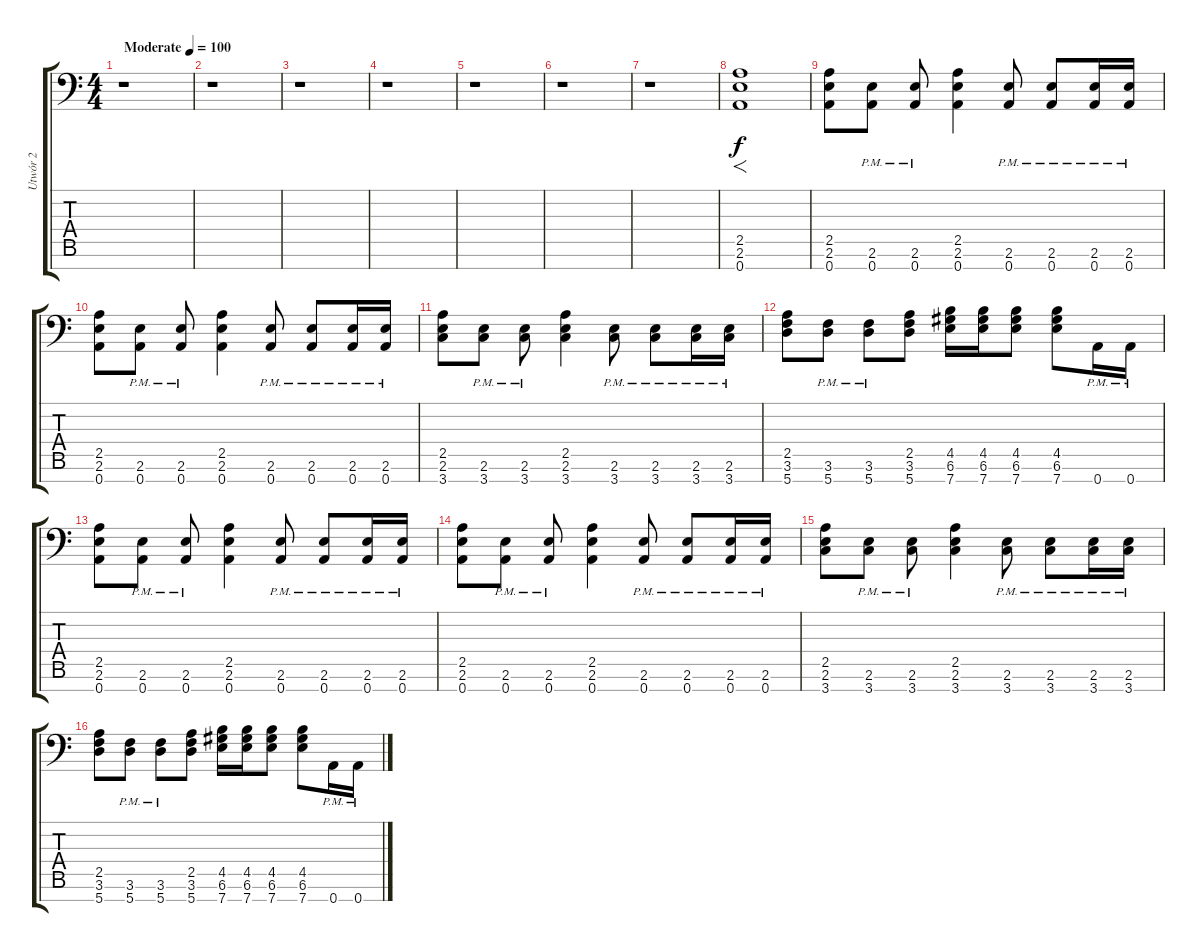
\track ("Utwór 2" "Utwór 2") {instrument distortionguitar}
\staff {score tabs}
\tuning (D4 A3 F3 C3 G2 D2 A1) {hide}
\ts (4 4)
\tempo (100 "Moderate")
\clef f4
\ks c
r.1{dy f instrument distortionguitar} |
r.1 |
r.1 |
r.1 |
r.1 |
r.1 |
r.1 |
(2.5 2.6 0.7).1{f} |
(2.5 2.6 0.7).8 (2.6{pm} 0.7{pm}).8 (2.6{pm} 0.7{pm}).8 (2.5 2.6 0.7).4 (2.6{pm} 0.7{pm}).8 (2.6{pm} 0.7{pm}).8 (2.6{pm} 0.7{pm}).16 (2.6{pm} 0.7{pm}).16 |
(2.5 2.6 0.7).8 (2.6{pm} 0.7{pm}).8 (2.6{pm} 0.7{pm}).8 (2.5 2.6 0.7).4 (2.6{pm} 0.7{pm}).8 (2.6{pm} 0.7{pm}).8 (2.6{pm} 0.7{pm}).16 (2.6{pm} 0.7{pm}).16 |
(2.5 2.6 3.7).8 (2.6{pm} 3.7{pm}).8 (2.6{pm} 3.7{pm}).8 (2.5 2.6 3.7).4 (2.6{pm} 3.7{pm}).8 (2.6{pm} 3.7{pm}).8 (2.6{pm} 3.7{pm}).16 (2.6{pm} 3.7{pm}).16 |
(2.5 3.6 5.7).8 (3.6{pm} 5.7{pm}).8 (3.6{pm} 5.7{pm}).8 (2.5 3.6 5.7).8 (4.5 6.6 7.7).16 (4.5 6.6 7.7).16 (4.5 6.6 7.7).8 (4.5 6.6 7.7).8 0.7{pm}.16 0.7{pm}.16 |
(2.5 2.6 0.7).8 (2.6{pm} 0.7{pm}).8 (2.6{pm} 0.7{pm}).8 (2.5 2.6 0.7).4 (2.6{pm} 0.7{pm}).8 (2.6{pm} 0.7{pm}).8 (2.6{pm} 0.7{pm}).16 (2.6{pm} 0.7{pm}).16 |
(2.5 2.6 0.7).8 (2.6{pm} 0.7{pm}).8 (2.6{pm} 0.7{pm}).8 (2.5 2.6 0.7).4 (2.6{pm} 0.7{pm}).8 (2.6{pm} 0.7{pm}).8 (2.6{pm} 0.7{pm}).16 (2.6{pm} 0.7{pm}).16 |
(2.5 2.6 3.7).8 (2.6{pm} 3.7{pm}).8 (2.6{pm} 3.7{pm}).8 (2.5 2.6 3.7).4 (2.6{pm} 3.7{pm}).8 (2.6{pm} 3.7{pm}).8 (2.6{pm} 3.7{pm}).16 (2.6{pm} 3.7{pm}).16 |
(2.5 3.6 5.7).8 (3.6{pm} 5.7{pm}).8 (3.6{pm} 5.7{pm}).8 (2.5 3.6 5.7).8 (4.5 6.6 7.7).16 (4.5 6.6 7.7).16 (4.5 6.6 7.7).8 (4.5 6.6 7.7).8 0.7{pm}.16 0.7{pm}.16
